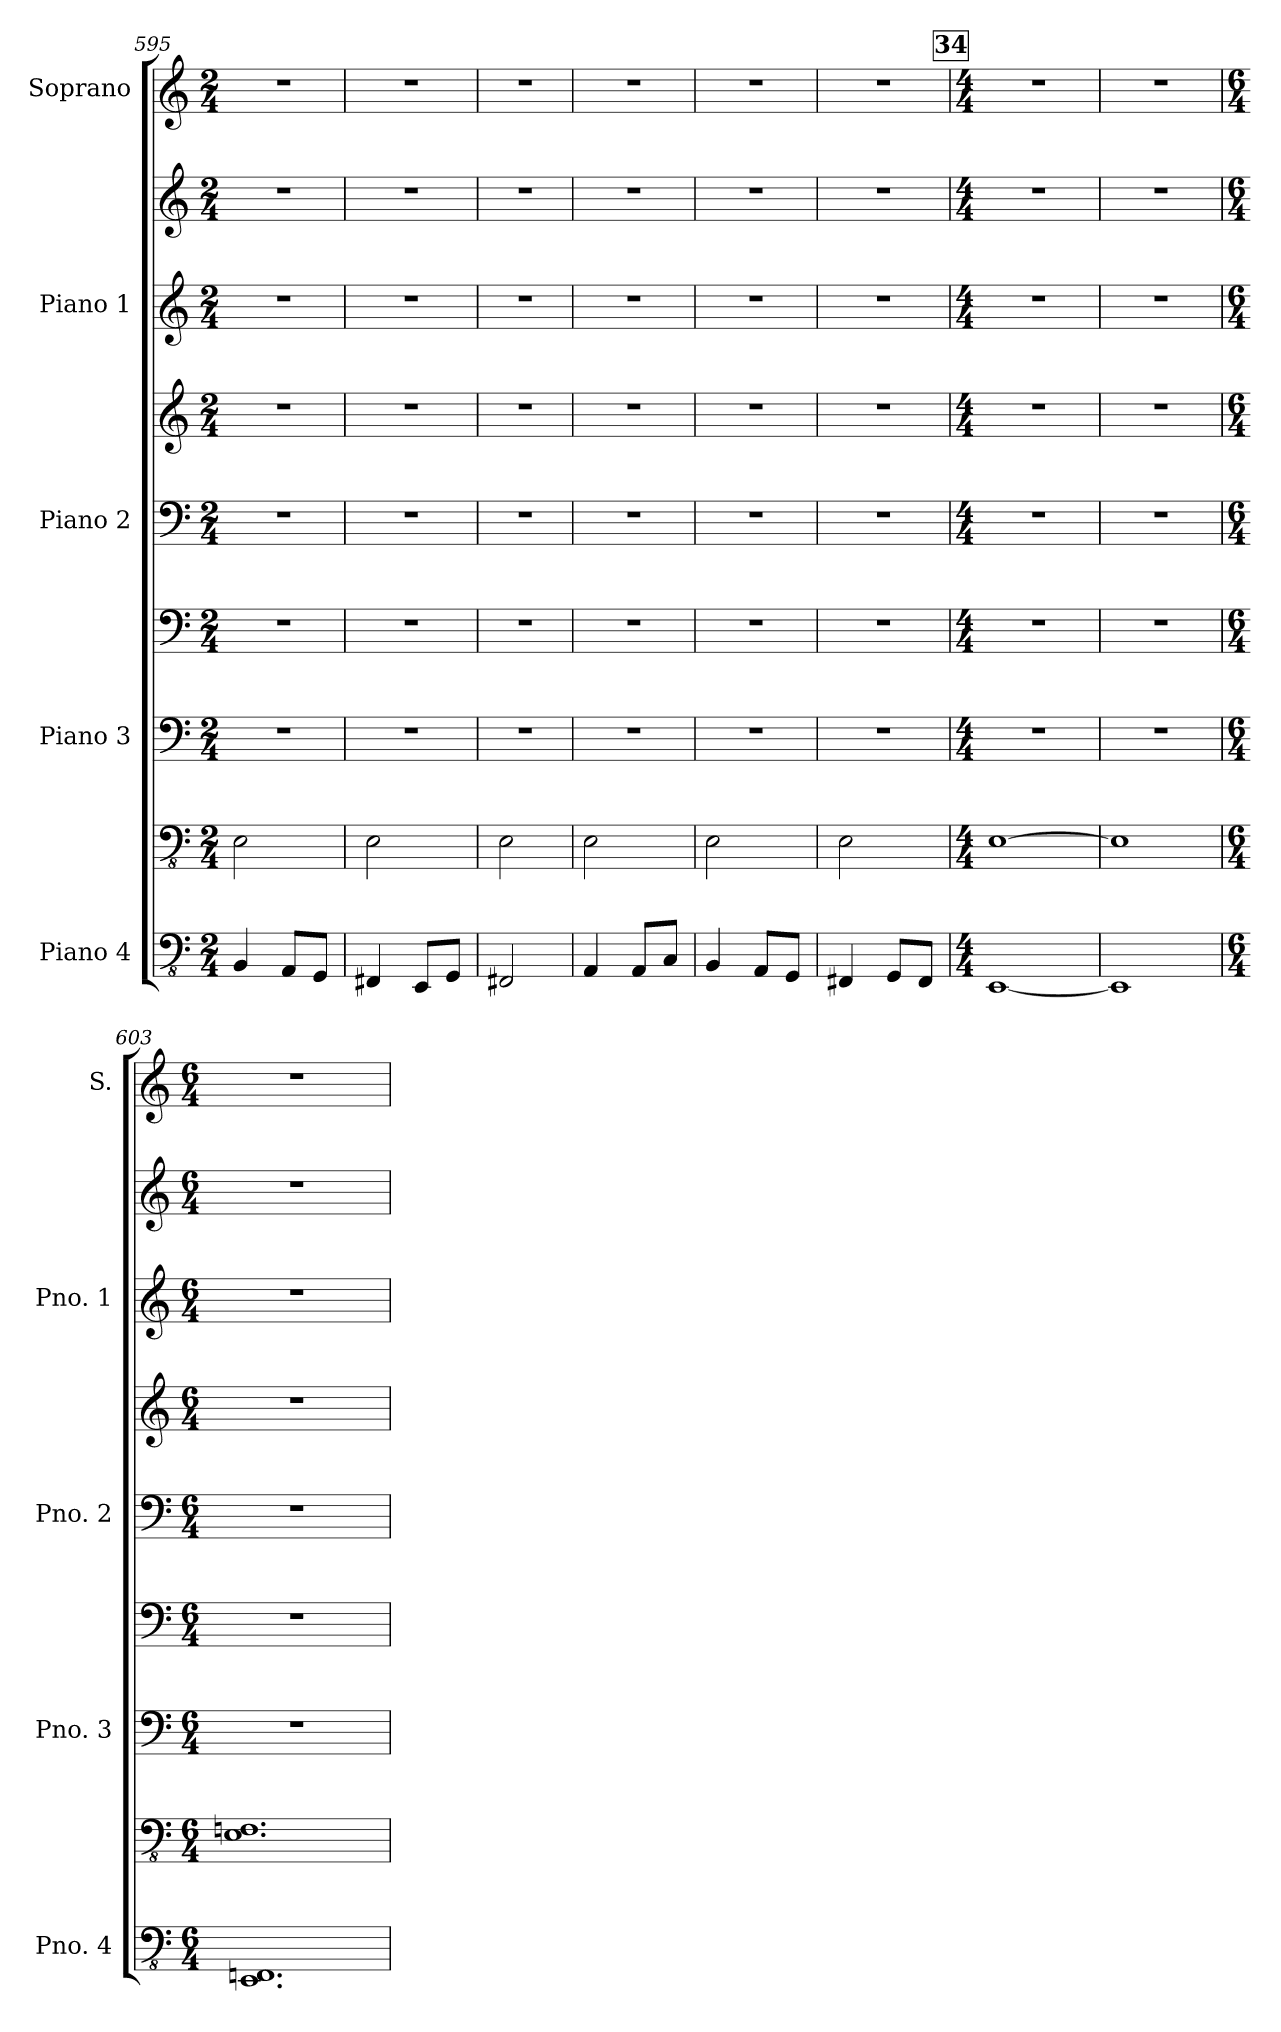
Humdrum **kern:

**kern	**kern	**kern	**kern	**kern	**kern	**kern	**kern	**kern
*part5	*part5	*part4	*part4	*part3	*part3	*part2	*part2	*part1
*staff9	*staff8	*staff7	*staff6	*staff5	*staff4	*staff3	*staff2	*staff1
*I"Piano 4	*	*I"Piano 3	*	*I"Piano 2	*	*I"Piano 1	*	*I"Soprano
*I'Pno. 4	*	*I'Pno. 3	*	*I'Pno. 2	*	*I'Pno. 1	*	*I'S.
*clefFv4	*clefFv4	*clefF4	*clefF4	*clefF4	*clefG2	*clefG2	*clefG2	*clefG2
*k[]	*k[]	*k[]	*k[]	*k[]	*k[]	*k[]	*k[]	*k[]
*M2/4	*M2/4	*M2/4	*M2/4	*M2/4	*M2/4	*M2/4	*M2/4	*M2/4
=595	=595	=595	=595	=595	=595	=595	=595	=595
4BBB/	2EE\	2r	2r	2r	2r	2r	2r	2r
8AAA/L	.	.	.	.	.	.	.	.
8GGG/J	.	.	.	.	.	.	.	.
!!LO:PB:g=z
=596	=596	=596	=596	=596	=596	=596	=596	=596
4FFF#X/	2EE\	2r	2r	2r	2r	2r	2r	2r
8EEE/L	.	.	.	.	.	.	.	.
8GGG/J	.	.	.	.	.	.	.	.
=597	=597	=597	=597	=597	=597	=597	=597	=597
2FFF#X/	2EE\	2r	2r	2r	2r	2r	2r	2r
=598	=598	=598	=598	=598	=598	=598	=598	=598
4AAA/	2EE\	2r	2r	2r	2r	2r	2r	2r
8AAA/L	.	.	.	.	.	.	.	.
8CC/J	.	.	.	.	.	.	.	.
=599	=599	=599	=599	=599	=599	=599	=599	=599
4BBB/	2EE\	2r	2r	2r	2r	2r	2r	2r
8AAA/L	.	.	.	.	.	.	.	.
8GGG/J	.	.	.	.	.	.	.	.
=600	=600	=600	=600	=600	=600	=600	=600	=600
4FFF#X/	2EE\	2r	2r	2r	2r	2r	2r	2r
8GGG/L	.	.	.	.	.	.	.	.
8FFF#/J	.	.	.	.	.	.	.	.
!!LO:REH:place=s1:a:B:fs=14:t=34
=601	=601	=601	=601	=601	=601	=601	=601	=601
*M4/4	*M4/4	*M4/4	*M4/4	*M4/4	*M4/4	*M4/4	*M4/4	*M4/4
[1EEE	[1EE	1r	1r	1r	1r	1r	1r	1r
=602	=602	=602	=602	=602	=602	=602	=602	=602
1EEE]	1EE]	1r	1r	1r	1r	1r	1r	1r
=603	=603	=603	=603	=603	=603	=603	=603	=603
*M6/4	*M6/4	*M6/4	*M6/4	*M6/4	*M6/4	*M6/4	*M6/4	*M6/4
1.EEE 1.FFFn	1.EE 1.FFn	1.r	1.r	1.r	1.r	1.r	1.r	1.r
=	=	=	=	=	=	=	=	=
*-	*-	*-	*-	*-	*-	*-	*-	*-
